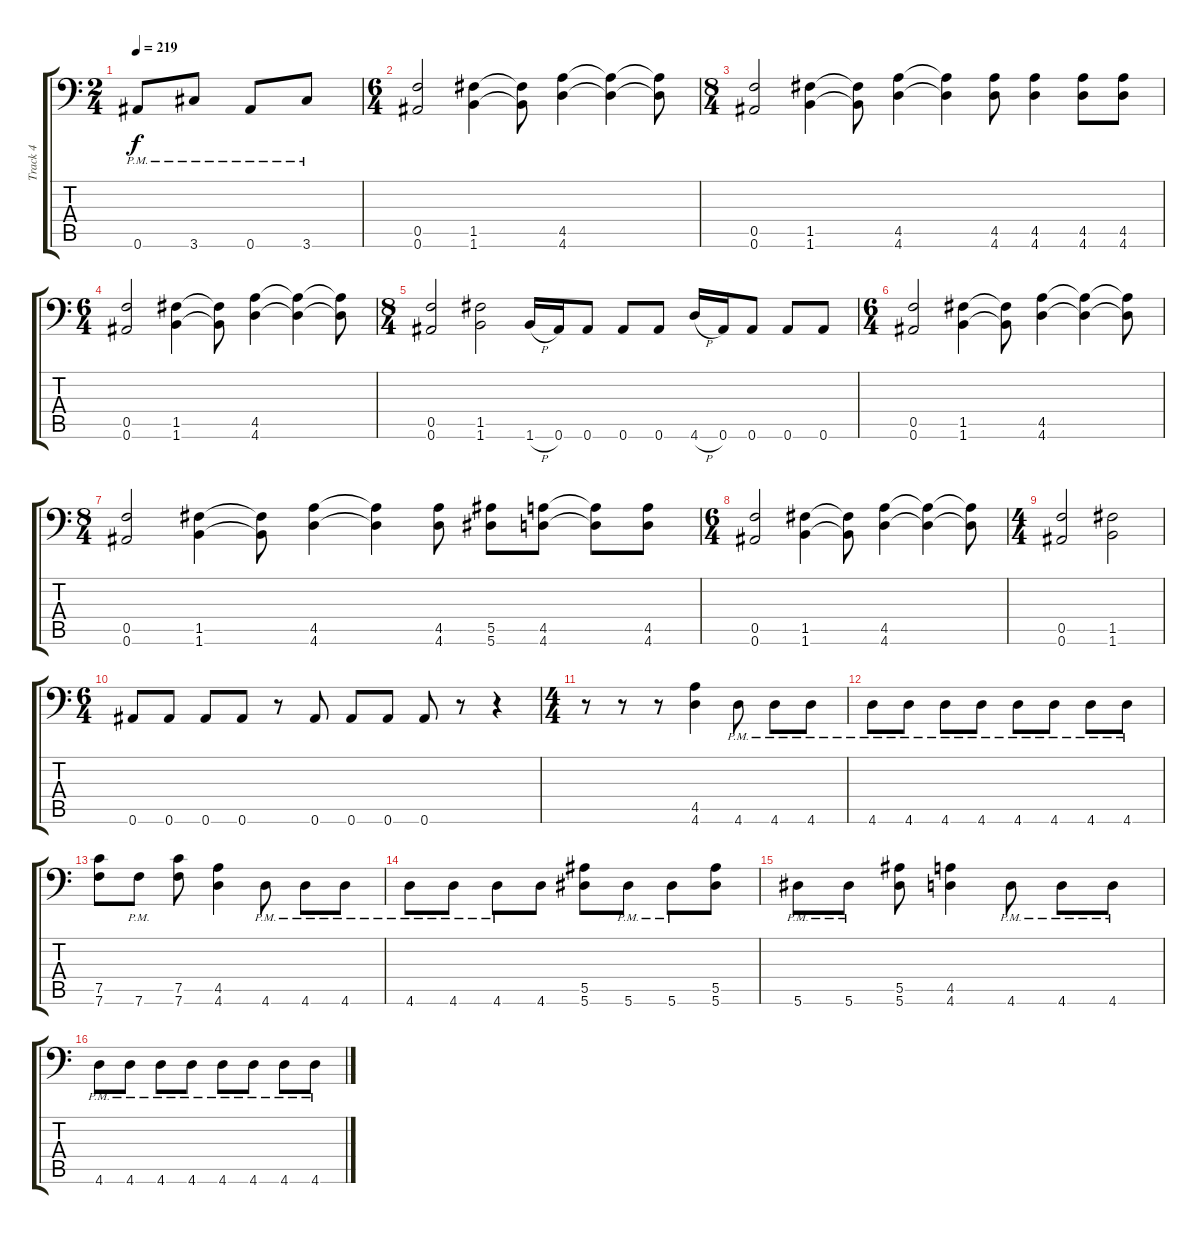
\track ("Track 4" "Track 4") {instrument electricbassfinger}
\staff {score tabs}
\tuning (C4 G3 Eb3 Bb2 F2 Bb1) {hide}
\ts (2 4)
\tempo 219
\clef f4
\ks c
0.6{pm}.8{dy f} 3.6{pm}.8 0.6{pm}.8 3.6{pm}.8 |
\ts (6 4)
(0.5 0.6).2 (1.5 1.6).4 (1.5{t} 1.6{t}).8 (4.5 4.6).4 (4.5{t} 4.6{t}).4 (4.5{t} 4.6{t}).8 |
\ts (8 4)
(0.5 0.6).2 (1.5 1.6).4 (1.5{t} 1.6{t}).8 (4.5 4.6).4 (4.5{t} 4.6{t}).4 (4.5 4.6).8 (4.5 4.6).4 (4.5 4.6).8 (4.5 4.6).8 |
\ts (6 4)
(0.5 0.6).2 (1.5 1.6).4 (1.5{t} 1.6{t}).8 (4.5 4.6).4 (4.5{t} 4.6{t}).4 (4.5{t} 4.6{t}).8 |
\ts (8 4)
(0.5 0.6).2 (1.5 1.6).2 1.6{h}.16 0.6.16 0.6.8 0.6.8 0.6.8 4.6{h}.16 0.6.16 0.6.8 0.6.8 0.6.8 |
\ts (6 4)
(0.5 0.6).2 (1.5 1.6).4 (1.5{t} 1.6{t}).8 (4.5 4.6).4 (4.5{t} 4.6{t}).4 (4.5{t} 4.6{t}).8 |
\ts (8 4)
(0.5 0.6).2 (1.5 1.6).4 (1.5{t} 1.6{t}).8 (4.5 4.6).4 (4.5{t} 4.6{t}).4 (4.5 4.6).8 (5.5 5.6).8 (4.5 4.6).8 (4.5{t} 4.6{t}).8 (4.5 4.6).8 |
\ts (6 4)
(0.5 0.6).2 (1.5 1.6).4 (1.5{t} 1.6{t}).8 (4.5 4.6).4 (4.5{t} 4.6{t}).4 (4.5{t} 4.6{t}).8 |
\ts (4 4)
(0.5 0.6).2 (1.5 1.6).2 |
\ts (6 4)
0.6.8 0.6.8 0.6.8 0.6.8 r.8 0.6.8 0.6.8 0.6.8 0.6.8 r.8 r.4 |
\ts (4 4)
r.8 r.8 r.8 (4.5 4.6).4 4.6{pm}.8 4.6{pm}.8 4.6{pm}.8 |
4.6{pm}.8 4.6{pm}.8 4.6{pm}.8 4.6{pm}.8 4.6{pm}.8 4.6{pm}.8 4.6{pm}.8 4.6{pm}.8 |
(7.5 7.6).8 7.6{pm}.8 (7.5 7.6).8 (4.5 4.6).4 4.6{pm}.8 4.6{pm}.8 4.6{pm}.8 |
4.6{pm}.8 4.6{pm}.8 4.6{pm}.8 4.6.8 (5.5 5.6).8 5.6{pm}.8 5.6{pm}.8 (5.5 5.6).8 |
5.6{pm}.8 5.6{pm}.8 (5.5 5.6).8 (4.5 4.6).4 4.6{pm}.8 4.6{pm}.8 4.6{pm}.8 |
4.6{pm}.8 4.6{pm}.8 4.6{pm}.8 4.6{pm}.8 4.6{pm}.8 4.6{pm}.8 4.6{pm}.8 4.6{pm}.8
